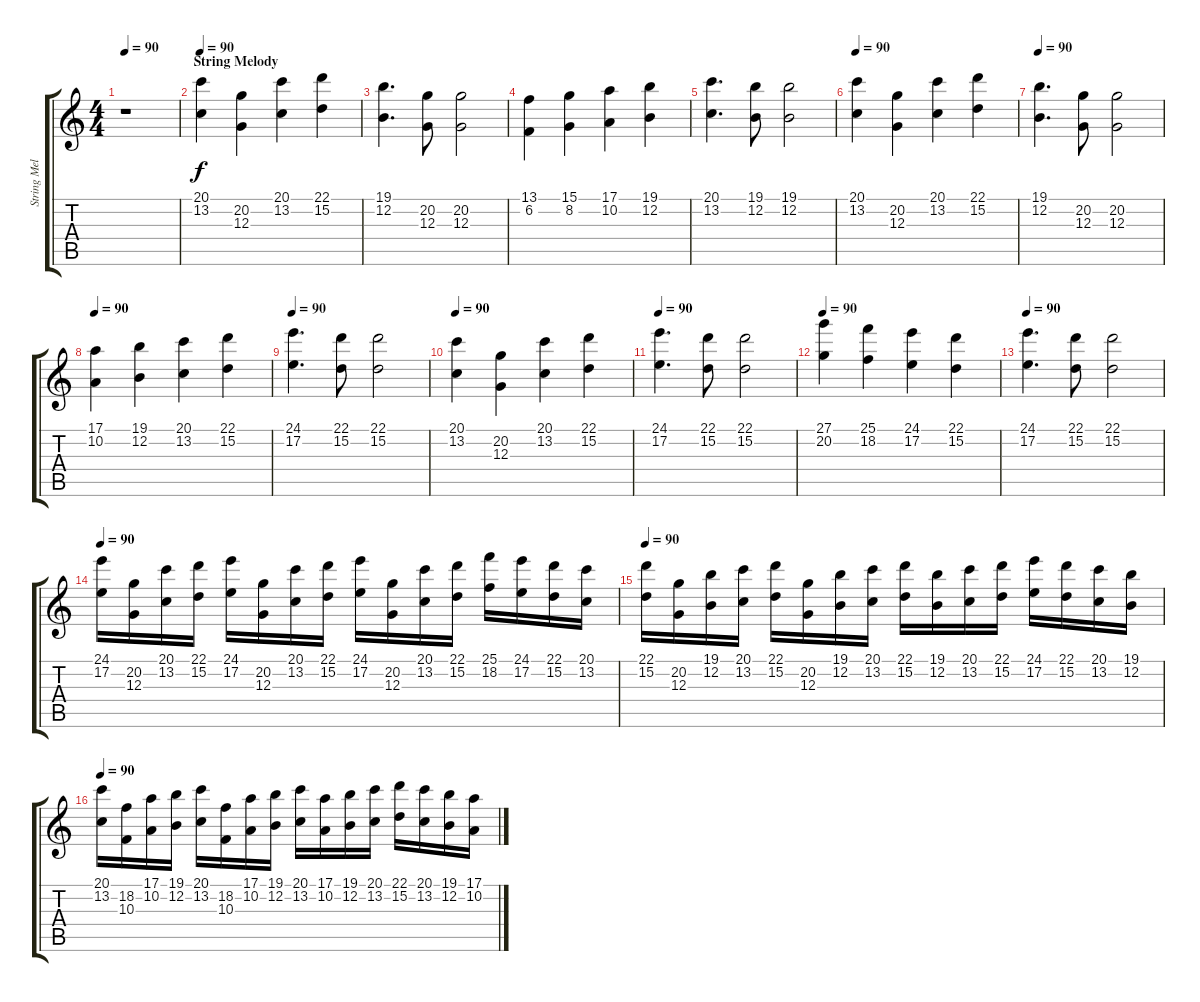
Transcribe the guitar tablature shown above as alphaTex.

\track ("String Melody" "String Mel") {instrument stringensemble1}
\staff {score tabs}
\tuning (E4 B3 G3 D3 A2 E2) {hide}
\ts (4 4)
\tempo 90
\clef g2
\ks c
r.1{dy f} |
\section ("" "String Melody")
\tempo 90
(20.1 13.2).4{volume 14} (20.2 12.3).4 (20.1 13.2).4 (22.1 15.2).4 |
(19.1 12.2).4{d} (20.2 12.3).8 (20.2 12.3).2 |
(13.1 6.2).4 (15.1 8.2).4 (17.1 10.2).4 (19.1 12.2).4 |
(20.1 13.2).4{d} (19.1 12.2).8 (19.1 12.2).2 |
\tempo 90
(20.1 13.2).4{volume 14} (20.2 12.3).4 (20.1 13.2).4 (22.1 15.2).4 |
\tempo 90
(19.1 12.2).4{d} (20.2 12.3).8 (20.2 12.3).2 |
\tempo 90
(17.1 10.2).4 (19.1 12.2).4 (20.1 13.2).4 (22.1 15.2).4 |
\tempo 90
(24.1 17.2).4{d} (22.1 15.2).8 (22.1 15.2).2 |
\tempo 90
(20.1 13.2).4 (20.2 12.3).4 (20.1 13.2).4 (22.1 15.2).4 |
\tempo 90
(24.1 17.2).4{d} (22.1 15.2).8 (22.1 15.2).2 |
\tempo 90
(27.1 20.2).4 (25.1 18.2).4 (24.1 17.2).4 (22.1 15.2).4 |
\tempo 90
(24.1 17.2).4{d} (22.1 15.2).8 (22.1 15.2).2 |
\section ("" "")
\tempo 90
(24.1 17.2).16 (20.2 12.3).16 (20.1 13.2).16 (22.1 15.2).16 (24.1 17.2).16 (20.2 12.3).16 (20.1 13.2).16 (22.1 15.2).16 (24.1 17.2).16 (20.2 12.3).16 (20.1 13.2).16 (22.1 15.2).16 (25.1 18.2).16 (24.1 17.2).16 (22.1 15.2).16 (20.1 13.2).16 |
\tempo 90
(22.1 15.2).16 (20.2 12.3).16 (19.1 12.2).16 (20.1 13.2).16 (22.1 15.2).16 (20.2 12.3).16 (19.1 12.2).16 (20.1 13.2).16 (22.1 15.2).16 (19.1 12.2).16 (20.1 13.2).16 (22.1 15.2).16 (24.1 17.2).16 (22.1 15.2).16 (20.1 13.2).16 (19.1 12.2).16 |
\tempo 90
(20.1 13.2).16 (18.2 10.3).16 (17.1 10.2).16 (19.1 12.2).16 (20.1 13.2).16 (18.2 10.3).16 (17.1 10.2).16 (19.1 12.2).16 (20.1 13.2).16 (17.1 10.2).16 (19.1 12.2).16 (20.1 13.2).16 (22.1 15.2).16 (20.1 13.2).16 (19.1 12.2).16 (17.1 10.2).16
